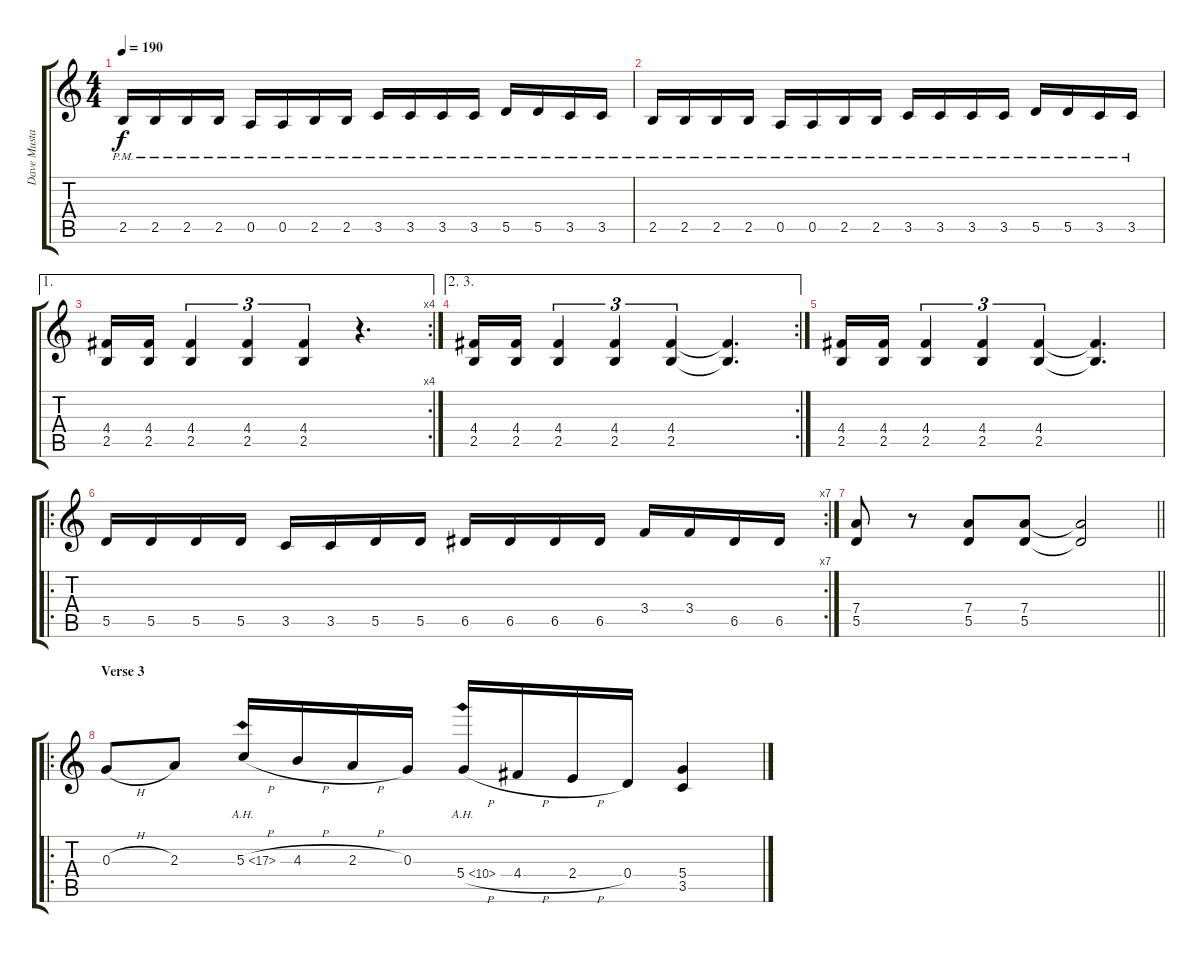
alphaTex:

\track ("Dave Mustaine" "Dave Musta") {instrument distortionguitar}
\staff {score tabs}
\tuning (E4 B3 G3 D3 A2 E2) {hide}
\ts (4 4)
\tempo 190
\clef g2
\ks c
2.5{pm}.16{dy f} 2.5{pm}.16 2.5{pm}.16 2.5{pm}.16 0.5{pm}.16 0.5{pm}.16 2.5{pm}.16 2.5{pm}.16 3.5{pm}.16 3.5{pm}.16 3.5{pm}.16 3.5{pm}.16 5.5{pm}.16 5.5{pm}.16 3.5{pm}.16 3.5{pm}.16 |
2.5{pm}.16 2.5{pm}.16 2.5{pm}.16 2.5{pm}.16 0.5{pm}.16 0.5{pm}.16 2.5{pm}.16 2.5{pm}.16 3.5{pm}.16 3.5{pm}.16 3.5{pm}.16 3.5{pm}.16 5.5{pm}.16 5.5{pm}.16 3.5{pm}.16 3.5{pm}.16 |
\ae 1
\rc 4
(4.4 2.5).16 (4.4 2.5).16 (4.4 2.5).4{tu (3 2)} (4.4 2.5).4{tu (3 2)} (4.4 2.5).4{tu (3 2)} r.4{d} |
\ae (2 3)
\rc 2
(4.4 2.5).16 (4.4 2.5).16 (4.4 2.5).4{tu (3 2)} (4.4 2.5).4{tu (3 2)} (4.4 2.5).4{tu (3 2)} (4.4{t} 2.5{t}).4{d} |
(4.4 2.5).16 (4.4 2.5).16 (4.4 2.5).4{tu (3 2)} (4.4 2.5).4{tu (3 2)} (4.4 2.5).4{tu (3 2)} (4.4{t} 2.5{t}).4{d} |
\ro
\rc 7
5.5.16 5.5.16 5.5.16 5.5.16 3.5.16 3.5.16 5.5.16 5.5.16 6.5.16 6.5.16 6.5.16 6.5.16 3.4.16 3.4.16 6.5.16 6.5.16 |
\barLineRight lightlight
(7.4 5.5).8 r.8 (7.4 5.5).8 (7.4 5.5).8 (7.4{t} 5.5{t}).2 |
\ro
\section ("" "Verse 3")
0.3{h}.8 2.3.8 5.3{ah 12 h}.16 4.3{h}.16 2.3{h}.16 0.3.16 5.4{ah 5 h}.16 4.4{h}.16 2.4{h}.16 0.4.16 (5.4 3.5).4
